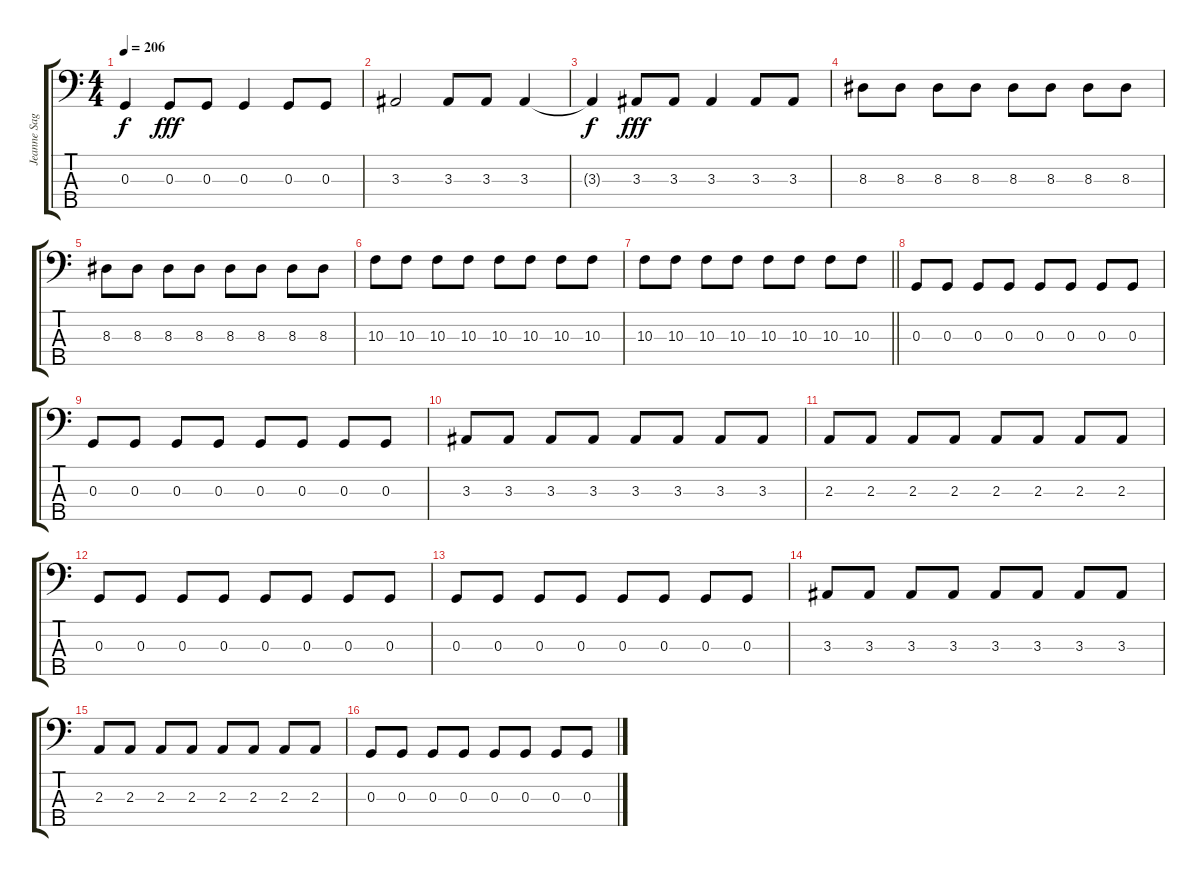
\track ("Jeanne Sagan" "Jeanne Sag") {instrument electricbasspick}
\staff {score tabs}
\tuning (F2 C2 G1 D1 A0) {hide}
\ts (4 4)
\tempo 206
\clef f4
\ks c
0.3{t}.4{dy f} 0.3.8{dy fff} 0.3.8 0.3.4 0.3.8 0.3.8 |
3.3.2 3.3.8 3.3.8 3.3.4 |
3.3{t}.4{dy f} 3.3.8{dy fff} 3.3.8 3.3.4 3.3.8 3.3.8 |
8.3.8 8.3.8 8.3.8 8.3.8 8.3.8 8.3.8 8.3.8 8.3.8 |
8.3.8 8.3.8 8.3.8 8.3.8 8.3.8 8.3.8 8.3.8 8.3.8 |
10.3.8 10.3.8 10.3.8 10.3.8 10.3.8 10.3.8 10.3.8 10.3.8 |
\barLineRight lightlight
10.3.8 10.3.8 10.3.8 10.3.8 10.3.8 10.3.8 10.3.8 10.3.8 |
0.3.8 0.3.8 0.3.8 0.3.8 0.3.8 0.3.8 0.3.8 0.3.8 |
0.3.8 0.3.8 0.3.8 0.3.8 0.3.8 0.3.8 0.3.8 0.3.8 |
3.3.8 3.3.8 3.3.8 3.3.8 3.3.8 3.3.8 3.3.8 3.3.8 |
2.3.8 2.3.8 2.3.8 2.3.8 2.3.8 2.3.8 2.3.8 2.3.8 |
0.3.8 0.3.8 0.3.8 0.3.8 0.3.8 0.3.8 0.3.8 0.3.8 |
0.3.8 0.3.8 0.3.8 0.3.8 0.3.8 0.3.8 0.3.8 0.3.8 |
3.3.8 3.3.8 3.3.8 3.3.8 3.3.8 3.3.8 3.3.8 3.3.8 |
2.3.8 2.3.8 2.3.8 2.3.8 2.3.8 2.3.8 2.3.8 2.3.8 |
0.3.8 0.3.8 0.3.8 0.3.8 0.3.8 0.3.8 0.3.8 0.3.8
